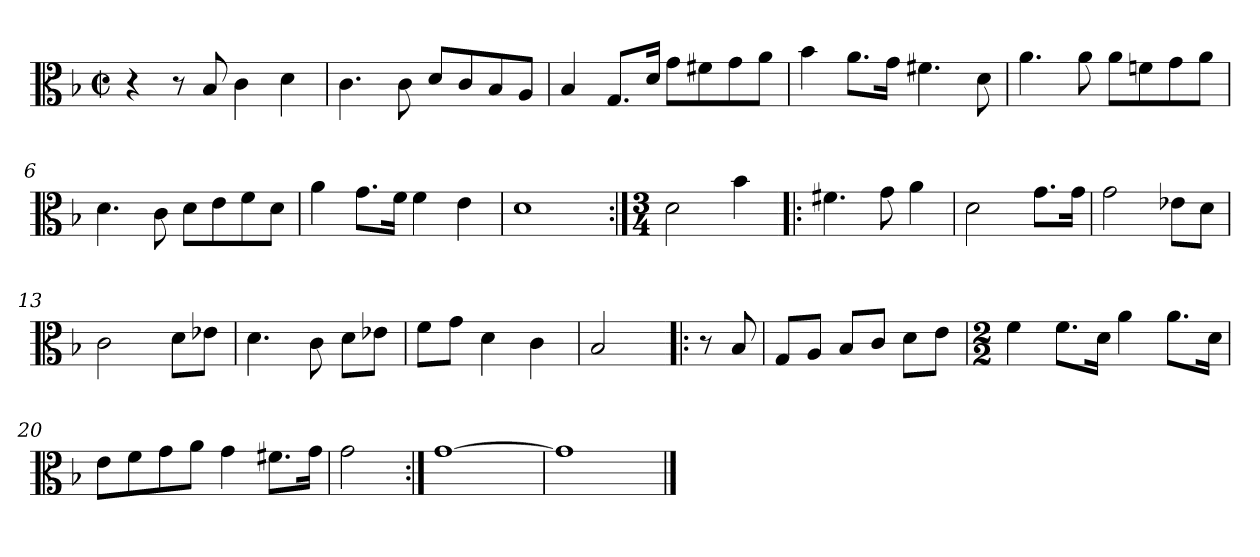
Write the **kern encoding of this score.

**kern
*part1
*staff1
*clefC3
*k[b-]
*F:
*M2/2
*met(c|)
=1
4r
8r
8B-/
4c\
4d\
=2
4.c\
8c\
8d/L
8c/
8B-/
8A/J
=3
4B-/
8.G/L
16d/Jk
8g\L
8f#X\
8g\
8a\J
=4
4b-\
8.a\L
16g\Jk
4.f#X\
8d\
=5
4.a\
8a\
8a\L
8fn\
8g\
8a\J
!!LO:LB:g=z
=6
4.d\
8c\
8d\L
8e\
8f\
8d\J
=7
4a\
8.g\L
16f\Jk
4f\
4e\
=8
1d
=9:|!
*M3/4
2d\
4b-\
=10!|:
4.f#X\
8g\
4a\
=11
2d\
8.g\L
16g\Jk
=12
2g\
8e-X\L
8d\J
!!LO:LB:g=z
=13
2c\
8d\L
8e-X\J
=14
4.d\
8c\
8d\L
8e-X\J
=15
8f\L
8g\J
4d\
4c\
=16
2B-/
=17!|:
8r
8B-/
=18
8G/L
8A/J
8B-/L
8c/J
8d\L
8e\J
!!LO:LB:g=z
=19
*M2/2
4f\
8.f\L
16d\Jk
4a\
8.a\L
16d\Jk
=20
8e\L
8f\
8g\
8a\J
4g\
8.f#X\L
16g\Jk
=21
2g\
=22:|!
[1g
=23
1g]
==
*-
